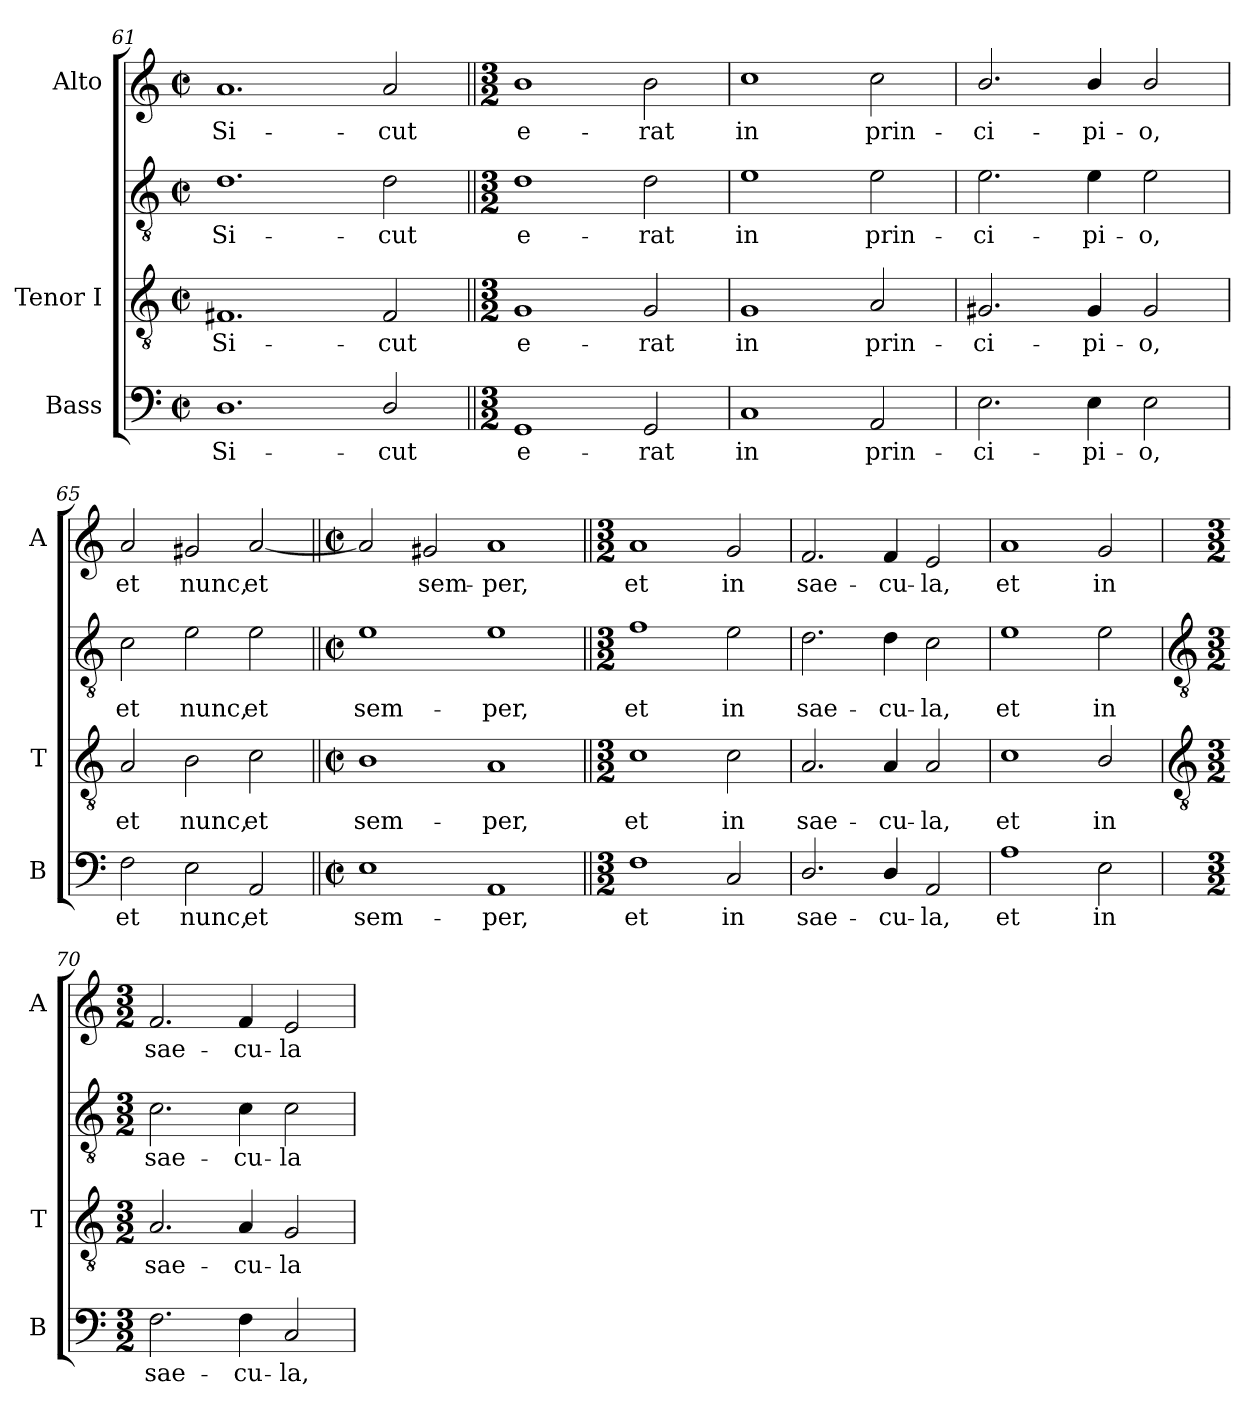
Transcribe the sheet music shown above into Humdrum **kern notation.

**kern	**text	**kern	**text	**kern	**text	**kern	**text
*part3	*part3	*part2	*part2	*part2	*part2	*part1	*part1
*staff4	*staff4	*staff3	*staff3	*staff2	*staff2	*staff1	*staff1
*I"Bass	*	*I"Tenor I	*	*	*	*I"Alto	*
*I'B	*	*I'T	*	*	*	*I'A	*
!!LO:LB:g=z
*clefF4	*	*clefGv2	*	*clefGv2	*	*clefG2	*
*k[]	*	*k[]	*	*k[]	*	*k[]	*
*C:	*	*C:	*	*C:	*	*C:	*
*M4/2	*	*M4/2	*	*M4/2	*	*M4/2	*
*met(c|)	*	*met(c|)	*	*met(c|)	*	*met(c|)	*
=61	=61	=61	=61	=61	=61	=61	=61
!	!LO:LY:b	!	!LO:LY:b	!	!LO:LY:b	!	!LO:LY:b
1.D	Si-	1.F#X	Si-	1.d	Si-	1.a	Si-
!	!LO:LY:b	!	!LO:LY:b	!	!LO:LY:b	!	!LO:LY:b
2D/	-cut	2F#	-cut	2d	-cut	2a	-cut
=62||	=62||	=62||	=62||	=62||	=62||	=62||	=62||
*M3/2	*	*M3/2	*	*M3/2	*	*M3/2	*
!	!LO:LY:b	!	!LO:LY:b	!	!LO:LY:b	!	!LO:LY:b
1GG	e-	1G	e-	1d	e-	1b	e-
!	!LO:LY:b	!	!LO:LY:b	!	!LO:LY:b	!	!LO:LY:b
2GG	-rat	2G	-rat	2d	-rat	2b	-rat
=63	=63	=63	=63	=63	=63	=63	=63
!	!LO:LY:b	!	!LO:LY:b	!	!LO:LY:b	!	!LO:LY:b
1C	in	1G	-in	1e	in	1cc	in
!	!LO:LY:b	!	!LO:LY:b	!	!LO:LY:b	!	!LO:LY:b
2AA	prin-	2A	prin-	2e	prin-	2cc	prin-
=64	=64	=64	=64	=64	=64	=64	=64
!	!LO:LY:b	!	!LO:LY:b	!	!LO:LY:b	!	!LO:LY:b
2.E	-ci-	2.G#X	ci-	2.e	-ci-	2.b/	-ci-
!	!LO:LY:b	!	!LO:LY:b	!	!LO:LY:b	!	!LO:LY:b
4E	-pi-	4G#	-pi-	4e	-pi-	4b/	-pi-
!	!LO:LY:b	!	!LO:LY:b	!	!LO:LY:b	!	!LO:LY:b
2E	-o,	2G#	-o,	2e	-o,	2b/	-o,
=65	=65	=65	=65	=65	=65	=65	=65
!	!LO:LY:b	!	!LO:LY:b	!	!LO:LY:b	!	!LO:LY:b
2F	et	2A	et	2c	et	2a	et
!	!LO:LY:b	!	!LO:LY:b	!	!LO:LY:b	!	!LO:LY:b
2E	nunc,	2B	nunc,	2e	nunc,	2g#X	nunc,
!	!LO:LY:b	!	!LO:LY:b	!	!LO:LY:b	!	!LO:LY:b
2AA	et	2c	et	2e	et	[2a	et
=66||	=66||	=66||	=66||	=66||	=66||	=66||	=66||
*M4/2	*	*M4/2	*	*M4/2	*	*M4/2	*
*met(c|)	*	*met(c|)	*	*met(c|)	*	*met(c|)	*
!	!LO:LY:b	!	!LO:LY:b	!	!LO:LY:b	!	!
1E	sem-	1B	sem-	1e	sem-	2a]	.
!	!	!	!	!	!	!	!LO:LY:b
.	.	.	.	.	.	2g#X	sem-
!	!LO:LY:b	!	!LO:LY:b	!	!LO:LY:b	!	!LO:LY:b
1AA	-per,	1A	-per,	1e	-per,	1a	-per,
=67||	=67||	=67||	=67||	=67||	=67||	=67||	=67||
*M3/2	*	*M3/2	*	*M3/2	*	*M3/2	*
!	!LO:LY:b	!	!LO:LY:b	!	!LO:LY:b	!	!LO:LY:b
1F	et	1c	et	1f	et	1a	et
!	!LO:LY:b	!	!LO:LY:b	!	!LO:LY:b	!	!LO:LY:b
2C	in	2c	in	2e	in	2g	in
=68	=68	=68	=68	=68	=68	=68	=68
!	!LO:LY:b	!	!LO:LY:b	!	!LO:LY:b	!	!LO:LY:b
2.D/	sae-	2.A	sae-	2.d	sae-	2.f	sae-
!	!LO:LY:b	!	!LO:LY:b	!	!LO:LY:b	!	!LO:LY:b
4D/	-cu-	4A	-cu-	4d	-cu-	4f	-cu-
!	!LO:LY:b	!	!LO:LY:b	!	!LO:LY:b	!	!LO:LY:b
2AA	-la,	2A	-la,	2c	-la,	2e	-la,
=69	=69	=69	=69	=69	=69	=69	=69
!	!LO:LY:b	!	!LO:LY:b	!	!LO:LY:b	!	!LO:LY:b
1A	et	1c	et	1e	et	1a	et
!	!LO:LY:b	!	!LO:LY:b	!	!LO:LY:b	!	!LO:LY:b
2E	in	2B/	in	2e	in	2g	in
!!LO:LB:g=z
=70	=70	=70	=70	=70	=70	=70	=70
*	*	*clefGv2	*	*clefGv2	*	*	*
*M3/2	*	*M3/2	*	*M3/2	*	*M3/2	*
!	!LO:LY:b	!	!LO:LY:b	!	!LO:LY:b	!	!LO:LY:b
2.F	sae-	2.A	sae-	2.c	sae-	2.f	sae-
!	!LO:LY:b	!	!LO:LY:b	!	!LO:LY:b	!	!LO:LY:b
4F	-cu-	4A	-cu-	4c	-cu-	4f	-cu-
!	!LO:LY:b	!	!LO:LY:b	!	!LO:LY:b	!	!LO:LY:b
2C	-la,	2G	-la	2c	-la	2e	-la
=	=	=	=	=	=	=	=
*-	*-	*-	*-	*-	*-	*-	*-
